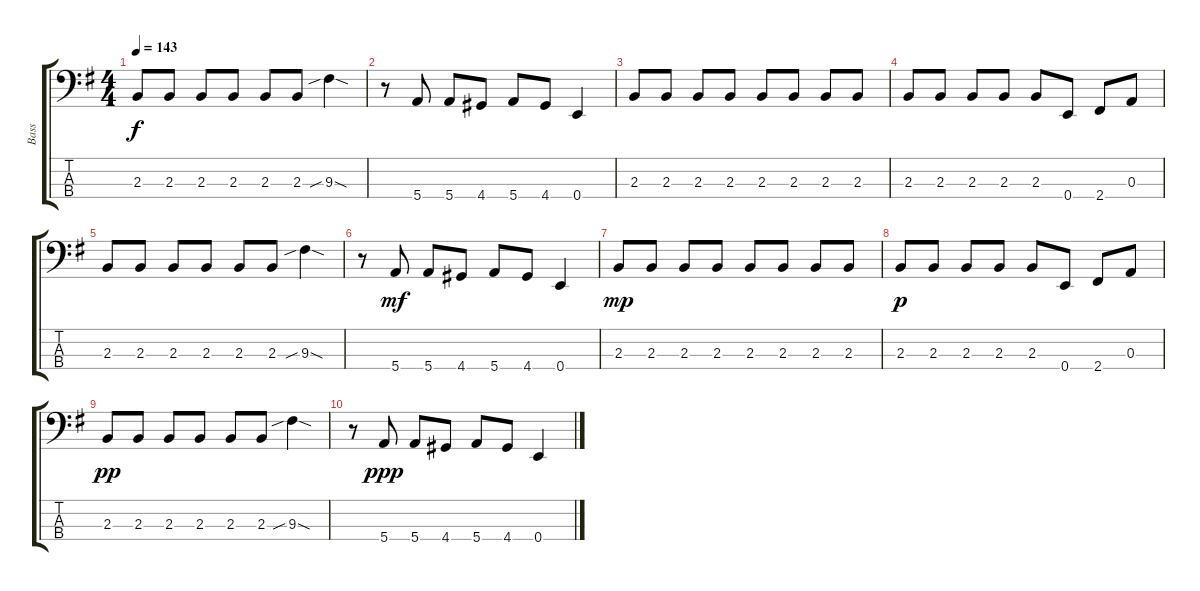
\track ("Bass" "Bass") {instrument electricbassfinger}
\staff {score tabs}
\tuning (G2 D2 A1 E1) {hide}
\ts (4 4)
\tempo 143
\clef f4
\ks g
2.3.8{dy f} 2.3.8 2.3.8 2.3.8 2.3.8 2.3.8 9.3{sib sod}.4 |
r.8 5.4.8 5.4.8 4.4.8 5.4.8 4.4.8 0.4.4 |
2.3.8 2.3.8 2.3.8 2.3.8 2.3.8 2.3.8 2.3.8 2.3.8 |
2.3.8 2.3.8 2.3.8 2.3.8 2.3.8 0.4.8 2.4.8 0.3.8 |
2.3.8 2.3.8 2.3.8 2.3.8 2.3.8 2.3.8 9.3{sib sod}.4 |
r.8 5.4.8{dy mf} 5.4.8 4.4.8 5.4.8 4.4.8 0.4.4 |
2.3.8{dy mp} 2.3.8 2.3.8 2.3.8 2.3.8 2.3.8 2.3.8 2.3.8 |
2.3.8{dy p} 2.3.8 2.3.8 2.3.8 2.3.8 0.4.8 2.4.8 0.3.8 |
2.3.8{dy pp} 2.3.8 2.3.8 2.3.8 2.3.8 2.3.8 9.3{sib sod}.4 |
r.8 5.4.8{dy ppp} 5.4.8 4.4.8 5.4.8 4.4.8 0.4.4
